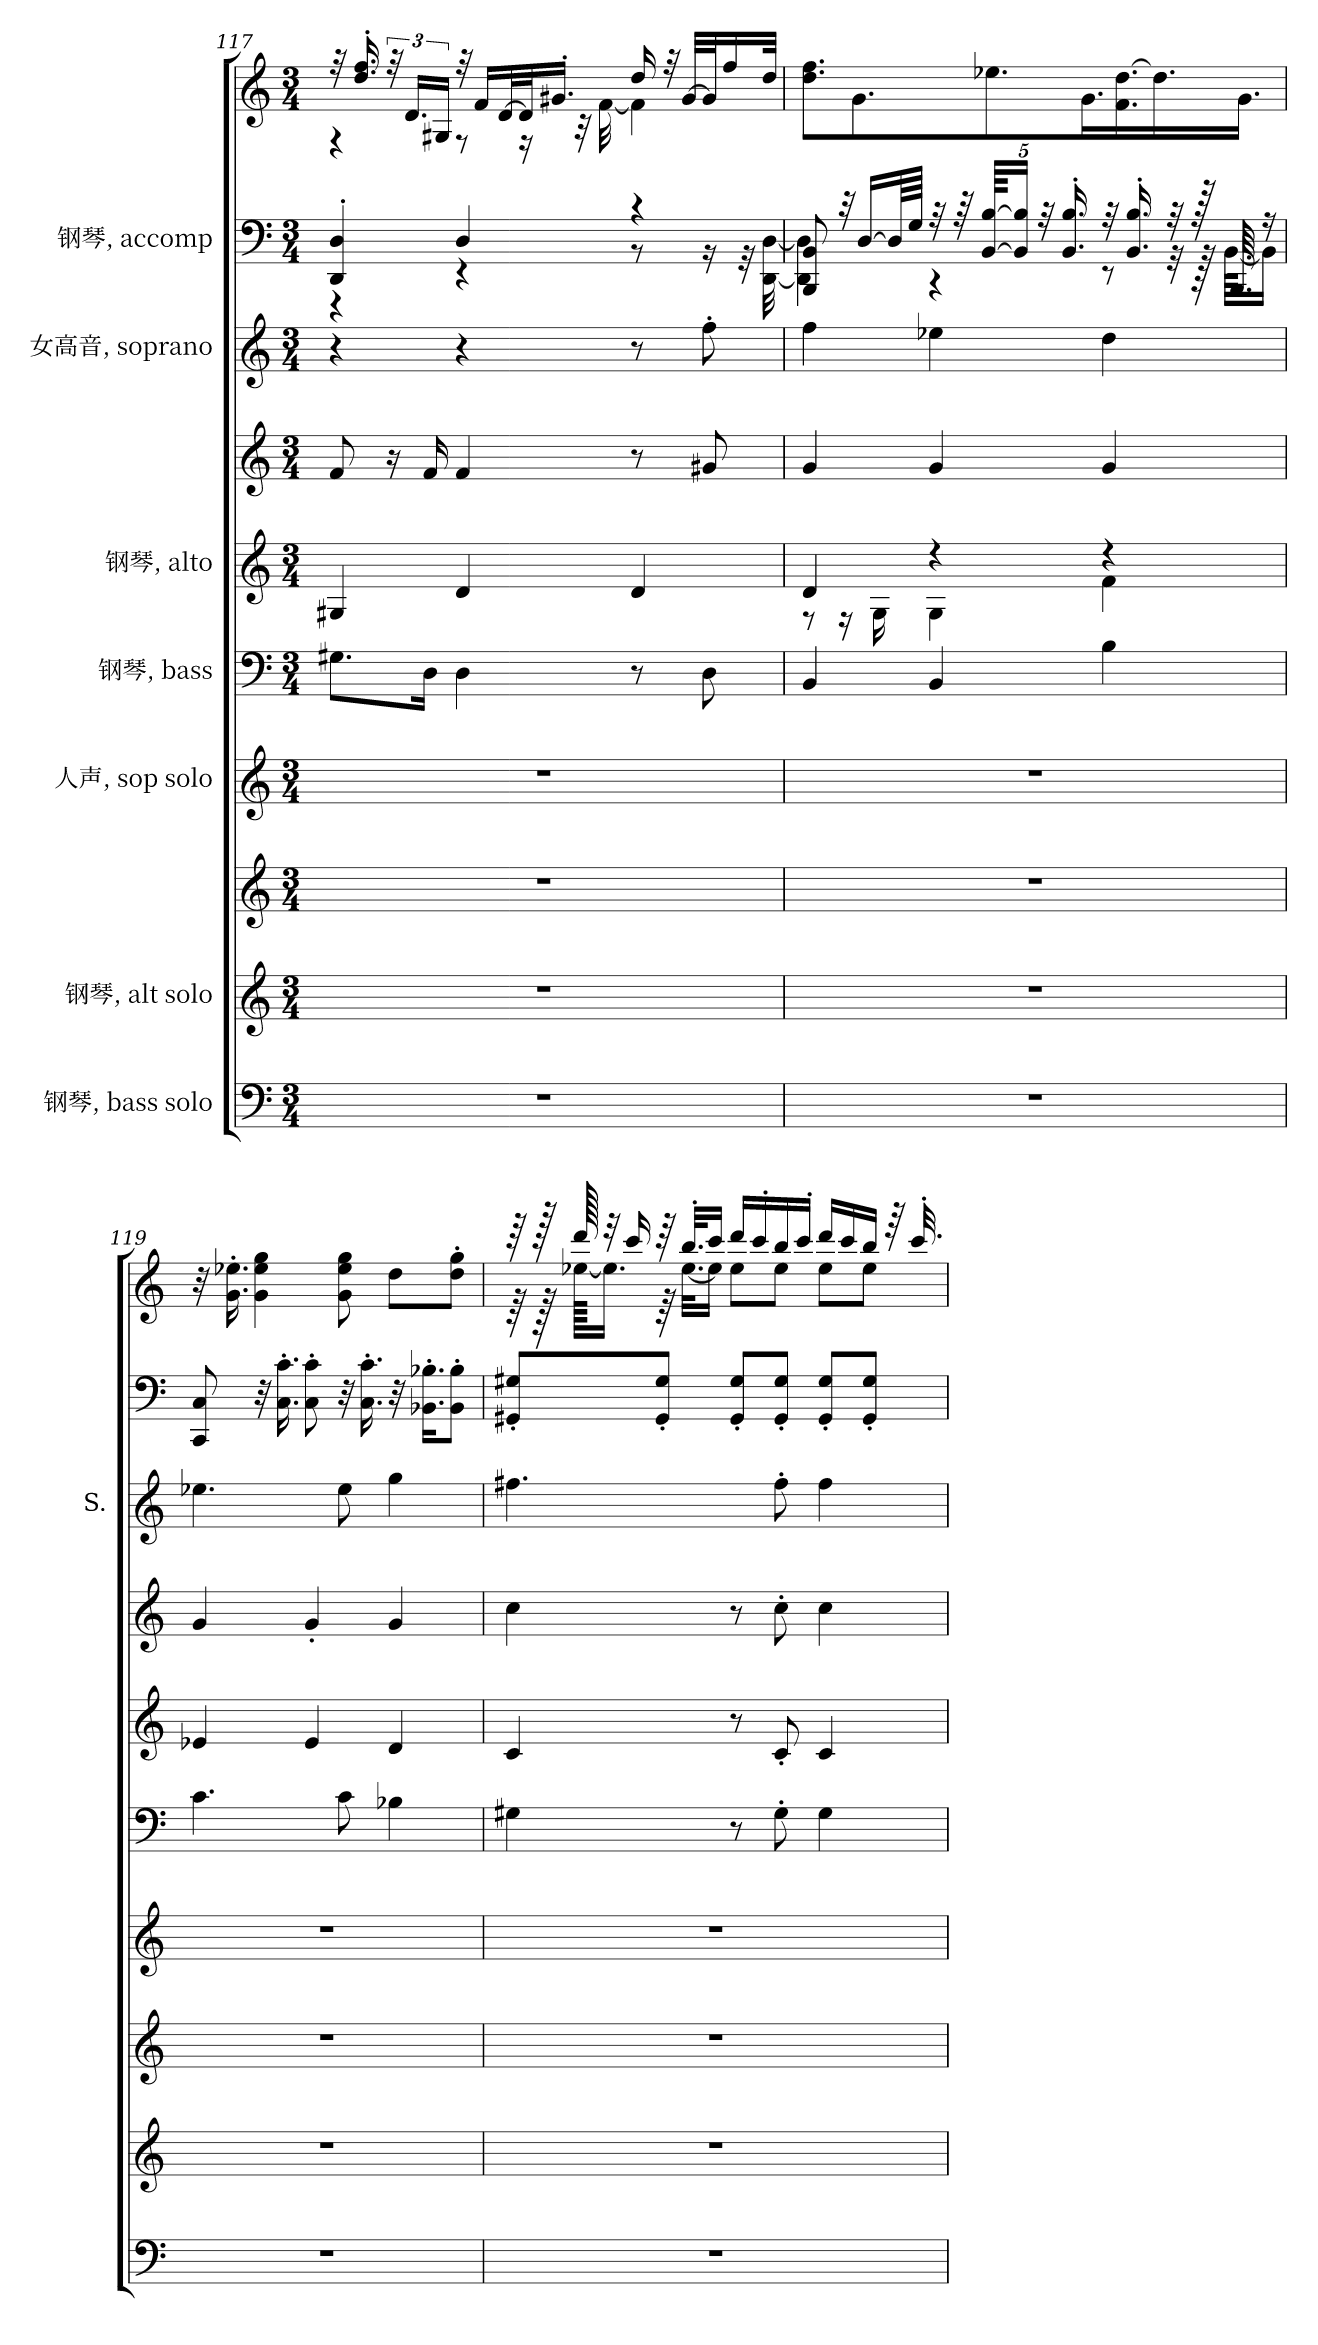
**kern	**kern	**kern	**kern	**kern	**kern	**kern	**kern	**kern	**kern
*part7	*part6	*part6	*part5	*part4	*part3	*part3	*part2	*part1	*part1
*staff10	*staff9	*staff8	*staff7	*staff6	*staff5	*staff4	*staff3	*staff2	*staff1
*I"钢琴, bass solo	*I"钢琴, alt solo	*	*I"人声, sop solo	*I"钢琴, bass	*I"钢琴, alto	*	*I"女高音, soprano	*I"钢琴, accomp	*
*	*	*	*	*	*	*	*I'S.	*	*
!!LO:PB:g=z
*clefF4	*clefG2	*clefG2	*clefG2	*clefF4	*clefG2	*clefG2	*clefG2	*clefF4	*clefG2
*k[]	*k[]	*k[]	*k[]	*k[]	*k[]	*k[]	*k[]	*k[]	*k[]
*M3/4	*M3/4	*M3/4	*M3/4	*M3/4	*M3/4	*M3/4	*M3/4	*M3/4	*M3/4
=117	=117	=117	=117	=117	=117	=117	=117	=117	=117
*	*	*	*	*	*	*	*	*^	*^
2.r	2.r	2.r	2.r	8.G#X\L	4G#X/	8f/	4r	4DD/' 4D/'	4r	32r	4r
.	.	.	.	.	.	.	.	.	.	16.dd/' 16.ff/'	.
.	.	.	.	.	.	16r	.	.	.	48r	.
.	.	.	.	.	.	.	.	.	.	24.d/LL	.
.	.	.	.	16D\Jk	.	16f/	.	.	.	.	.
.	.	.	.	.	.	.	.	.	.	24G#X/JJ	.
.	.	.	.	4D\	4d/	4f/	4r	4D/	4r	32r	8r
.	.	.	.	.	.	.	.	.	.	16f/LL	.
.	.	.	.	.	.	.	.	.	.	[32d/L	.
.	.	.	.	.	.	.	.	.	.	32d/J]	16r
.	.	.	.	.	.	.	.	.	.	16.g#X'/JJ	.
.	.	.	.	.	.	.	.	.	.	.	32r
.	.	.	.	.	.	.	.	.	.	.	[32f\
.	.	.	.	8r	4d/	8r	8r	4r	8r	16dd/	4f\]
.	.	.	.	.	.	.	.	.	.	32r	.
.	.	.	.	.	.	.	.	.	.	[32g#/LLL	.
.	.	.	.	8D\	.	8g#X/	8ff'\	.	16r	32g#/J]	.
.	.	.	.	.	.	.	.	.	.	16ff/	.
.	.	.	.	.	.	.	.	.	32r	.	.
.	.	.	.	.	.	.	.	.	[32DD\ [32D\	32dd/JJk	.
*	*	*	*	*	*	*	*	*	*	*v	*v
!!LO:PB:g=z
=118	=118	=118	=118	=118	=118	=118	=118	=118	=118	=118
*	*	*	*	*	*^	*	*	*	*	*
*	*	*	*	*	*	*	*	*	*	*	*Xbrackettup
2.r	2.r	2.r	2.r	4BB/	4d/	8r	4g/	4ff\	8BBB/ 8BB/	4DD\] 4D\]	10.dd\ 10.ff\L
.	.	.	.	.	.	16r	.	.	32r	.	.
.	.	.	.	.	.	.	.	.	.	.	10.g\
.	.	.	.	.	.	.	.	.	[16D/LL	.	.
.	.	.	.	.	.	16G\	.	.	.	.	.
.	.	.	.	.	.	.	.	.	64D/LL]	.	.
.	.	.	.	.	.	.	.	.	64G/JJJJ	.	.
.	.	.	.	4BB/	4r	4G\	4g/	4ee-X\	32r	4r	.
.	.	.	.	.	.	.	.	.	64r	.	.
.	.	.	.	.	.	.	.	.	[64BB/ [64B/KKLL	.	.
.	.	.	.	.	.	.	.	.	.	.	10.ee-X\
.	.	.	.	.	.	.	.	.	16BB/] 16B/]JJ	.	.
.	.	.	.	.	.	.	.	.	32r	.	.
.	.	.	.	.	.	.	.	.	16.BB/' 16.B/'	.	.
.	.	.	.	.	.	.	.	.	.	.	20.g\L
.	.	.	.	4B\	4r	4f\	4g/	4dd\	32r	8r	.
.	.	.	.	.	.	.	.	.	.	.	20.f\ [20.dd\
.	.	.	.	.	.	.	.	.	16.BB/' 16.B/'	.	.
.	.	.	.	.	.	.	.	.	.	.	20.dd\]
.	.	.	.	.	.	.	.	.	32r	32r	.
.	.	.	.	.	.	.	.	.	128r	128r	.
.	.	.	.	.	.	.	.	.	64.BBB/	[64.BB\KKLL	.
.	.	.	.	.	.	.	.	.	.	.	20.g\JJ
.	.	.	.	.	.	.	.	.	16r	16BB\JJ]	.
*	*	*	*	*	*v	*v	*	*	*v	*v	*
=119	=119	=119	=119	=119	=119	=119	=119	=119	=119
2.r	2.r	2.r	2.r	4.c\	4e-X/	4g/	4.ee-X\	8CC/ 8C/	32r
.	.	.	.	.	.	.	.	.	16.g\' 16.ee-X\'
.	.	.	.	.	.	.	.	32r	4g\ 4ee-\ 4gg\
.	.	.	.	.	.	.	.	16.C\' 16.c\'	.
.	.	.	.	.	4e-/	4g'/	.	8C\' 8c\'	.
.	.	.	.	8c\	.	.	8ee-\	32r	8g\ 8ee-\ 8gg\
.	.	.	.	.	.	.	.	16.C\' 16.c\'	.
.	.	.	.	4B-X\	4d/	4g/	4gg\	32r	8dd\L
.	.	.	.	.	.	.	.	16.BB-X\' 16.B-X\'KL	.
.	.	.	.	.	.	.	.	8BB-\' 8B-\'J	8dd\' 8gg\'J
!!LO:PB:g=z
=120	=120	=120	=120	=120	=120	=120	=120	=120	=120
*	*	*	*	*	*	*	*	*	*^
2.r	2.r	2.r	2.r	4G#X\	4c/	4cc\	4.ff#X\	8GG#X/' 8G#X/'L	64r	64r
.	.	.	.	.	.	.	.	.	128r	128r
.	.	.	.	.	.	.	.	.	128ddd/	[128ee-X\KKKLL
.	.	.	.	.	.	.	.	.	32r	16.ee-\JJ]
.	.	.	.	.	.	.	.	.	16ccc/	.
.	.	.	.	.	.	.	.	8GG#/' 8G#/'J	64r	64r
.	.	.	.	.	.	.	.	.	32.bb'/KLL	[32.ee-\KLL
.	.	.	.	.	.	.	.	.	16ccc/JJ	16ee-\JJ]
.	.	.	.	8r	8r	8r	.	8GG#/' 8G#/'L	16ddd/LL	8ee-\L
.	.	.	.	.	.	.	.	.	16ccc'/	.
.	.	.	.	8G#'\	8c'/	8cc'\	8ff#'\	8GG#/' 8G#/'J	16bb/	8ee-\J
.	.	.	.	.	.	.	.	.	16ccc'/JJ	.
.	.	.	.	4G#\	4c/	4cc\	4ff#\	8GG#/' 8G#/'L	16ddd/LL	8ee-\L
.	.	.	.	.	.	.	.	.	16ccc/	.
.	.	.	.	.	.	.	.	8GG#/' 8G#/'J	16bb/JJ	8ee-\J
.	.	.	.	.	.	.	.	.	64r	.
.	.	.	.	.	.	.	.	.	32.ccc'/	.
*	*	*	*	*	*	*	*	*	*v	*v
=	=	=	=	=	=	=	=	=	=
*-	*-	*-	*-	*-	*-	*-	*-	*-	*-
